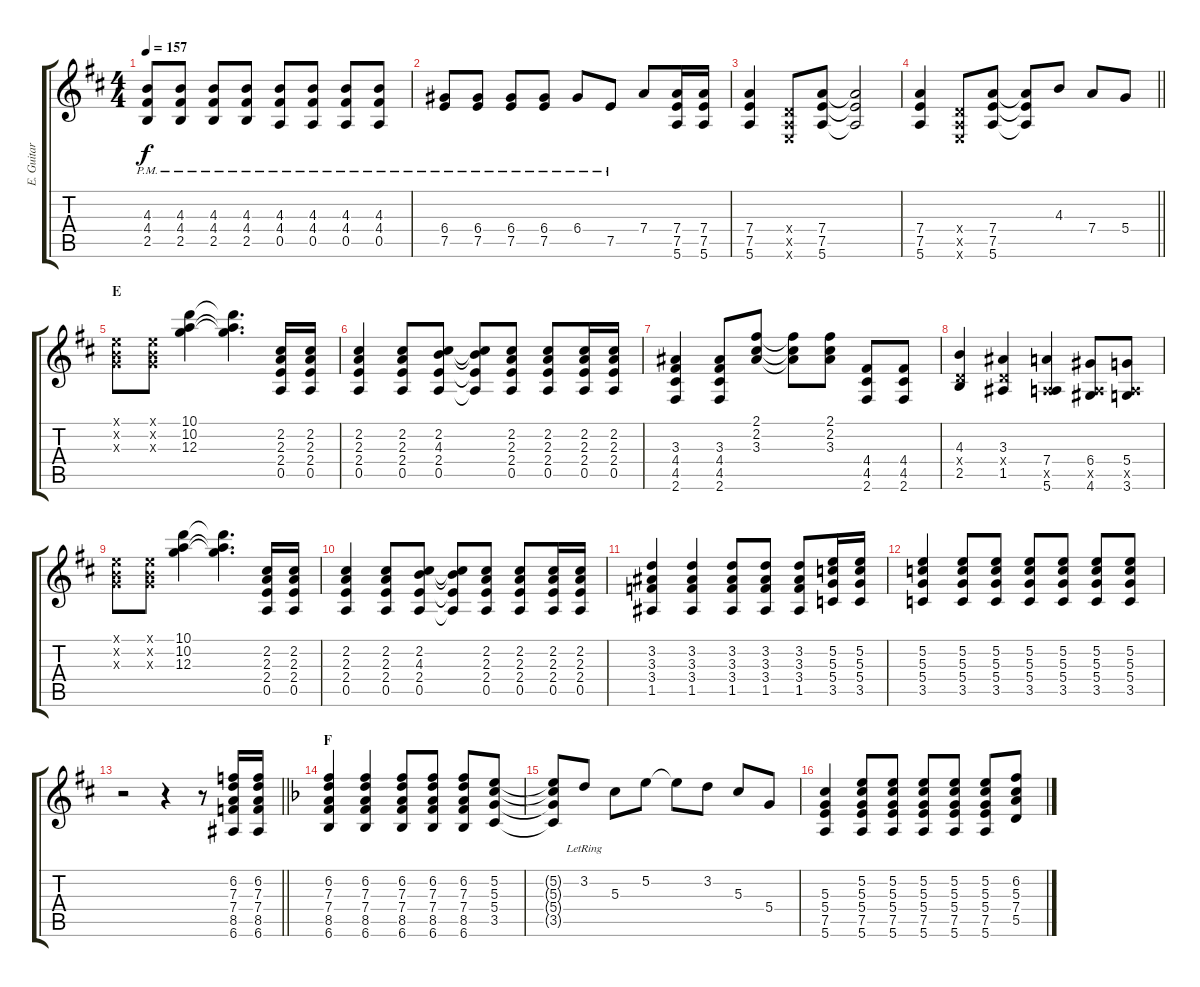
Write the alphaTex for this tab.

\track ("E. Guitar II" "E. Guitar ") {instrument overdrivenguitar}
\staff {score tabs}
\tuning (E4 B3 G3 D3 A2 E2) {hide}
\ts (4 4)
\tempo 157
\clef g2
\ks d
(4.3{pm} 4.4{pm} 2.5{pm}).8{dy f} (4.3{pm} 4.4{pm} 2.5{pm}).8 (4.3{pm} 4.4{pm} 2.5{pm}).8 (4.3{pm} 4.4{pm} 2.5{pm}).8 (4.3{pm} 4.4{pm} 0.5{pm}).8 (4.3{pm} 4.4{pm} 0.5{pm}).8 (4.3{pm} 4.4{pm} 0.5{pm}).8 (4.3{pm} 4.4{pm} 0.5{pm}).8 |
(6.4{pm} 7.5{pm}).8 (6.4{pm} 7.5{pm}).8 (6.4{pm} 7.5{pm}).8 (6.4{pm} 7.5{pm}).8 6.4{pm}.8 7.5{pm}.8 7.4.8 (7.4 7.5 5.6).16 (7.4 7.5 5.6).16 |
(7.4 7.5 5.6).4 (0.4{x} 0.5{x} 0.6{x}).8 (7.4 7.5 5.6).8 (7.4{t} 7.5{t} 5.6{t}).2 |
\barLineRight lightlight
(7.4 7.5 5.6).4 (0.4{x} 0.5{x} 0.6{x}).8 (7.4 7.5 5.6).8 (7.4{t} 7.5{t} 5.6{t}).8 4.3.8 7.4.8 5.4.8 |
\section ("" "E")
(0.1{x} 0.2{x} 0.3{x}).8 (0.1{x} 0.2{x} 0.3{x}).8 (10.1 10.2 12.3).4 (10.1{t} 10.2{t} 12.3{t}).4{d} (2.2 2.3 2.4 0.5).16 (2.2 2.3 2.4 0.5).16 |
(2.2 2.3 2.4 0.5).4 (2.2 2.3 2.4 0.5).8 (2.2 4.3 2.4 0.5).8 (2.2{t} 4.3{t} 2.4{t} 0.5{t}).8 (2.2 2.3 2.4 0.5).8 (2.2 2.3 2.4 0.5).8 (2.2 2.3 2.4 0.5).16 (2.2 2.3 2.4 0.5).16 |
(3.3 4.4 4.5 2.6).4 (3.3 4.4 4.5 2.6).8 (2.1 2.2 3.3).8 (2.1{t} 2.2{t} 3.3{t}).8 (2.1 2.2 3.3).8 (4.4 4.5 2.6).8 (4.4 4.5 2.6).8 |
(4.3 0.4{x} 2.5).4 (3.3 0.4{x} 1.5).4 (7.4 0.5{x} 5.6).4 (6.4 0.5{x} 4.6).8 (5.4 0.5{x} 3.6).8 |
(0.1{x} 0.2{x} 0.3{x}).8 (0.1{x} 0.2{x} 0.3{x}).8 (10.1 10.2 12.3).4 (10.1{t} 10.2{t} 12.3{t}).4{d} (2.2 2.3 2.4 0.5).16 (2.2 2.3 2.4 0.5).16 |
(2.2 2.3 2.4 0.5).4 (2.2 2.3 2.4 0.5).8 (2.2 4.3 2.4 0.5).8 (2.2{t} 4.3{t} 2.4{t} 0.5{t}).8 (2.2 2.3 2.4 0.5).8 (2.2 2.3 2.4 0.5).8 (2.2 2.3 2.4 0.5).16 (2.2 2.3 2.4 0.5).16 |
(3.2 3.3 3.4 1.5).4 (3.2 3.3 3.4 1.5).4 (3.2 3.3 3.4 1.5).8 (3.2 3.3 3.4 1.5).8 (3.2 3.3 3.4 1.5).8 (5.2 5.3 5.4 3.5).16 (5.2 5.3 5.4 3.5).16 |
(5.2 5.3 5.4 3.5).4 (5.2 5.3 5.4 3.5).8 (5.2 5.3 5.4 3.5).8 (5.2 5.3 5.4 3.5).8 (5.2 5.3 5.4 3.5).8 (5.2 5.3 5.4 3.5).8 (5.2 5.3 5.4 3.5).8 |
\barLineRight lightlight
r.2 r.4 r.8 (6.2 7.3 7.4 8.5 6.6).16 (6.2 7.3 7.4 8.5 6.6).16 |
\section ("" "F")
\ks f
(6.2 7.3 7.4 8.5 6.6).4 (6.2 7.3 7.4 8.5 6.6).4 (6.2 7.3 7.4 8.5 6.6).8 (6.2 7.3 7.4 8.5 6.6).8 (6.2 7.3 7.4 8.5 6.6).8 (5.2 5.3 5.4 3.5).8 |
(5.2{t} 5.3{t} 5.4{t} 3.5{t}).8 3.2{lr}.8 5.3.8 5.2.8 5.2{t}.8 3.2.8 5.3.8 5.4.8 |
(5.3 5.4 7.5 5.6).4 (5.2 5.3 5.4 7.5 5.6).8 (5.2 5.3 5.4 7.5 5.6).8 (5.2 5.3 5.4 7.5 5.6).8 (5.2 5.3 5.4 7.5 5.6).8 (5.2 5.3 5.4 7.5 5.6).8 (6.2 5.3 7.4 5.5).8
